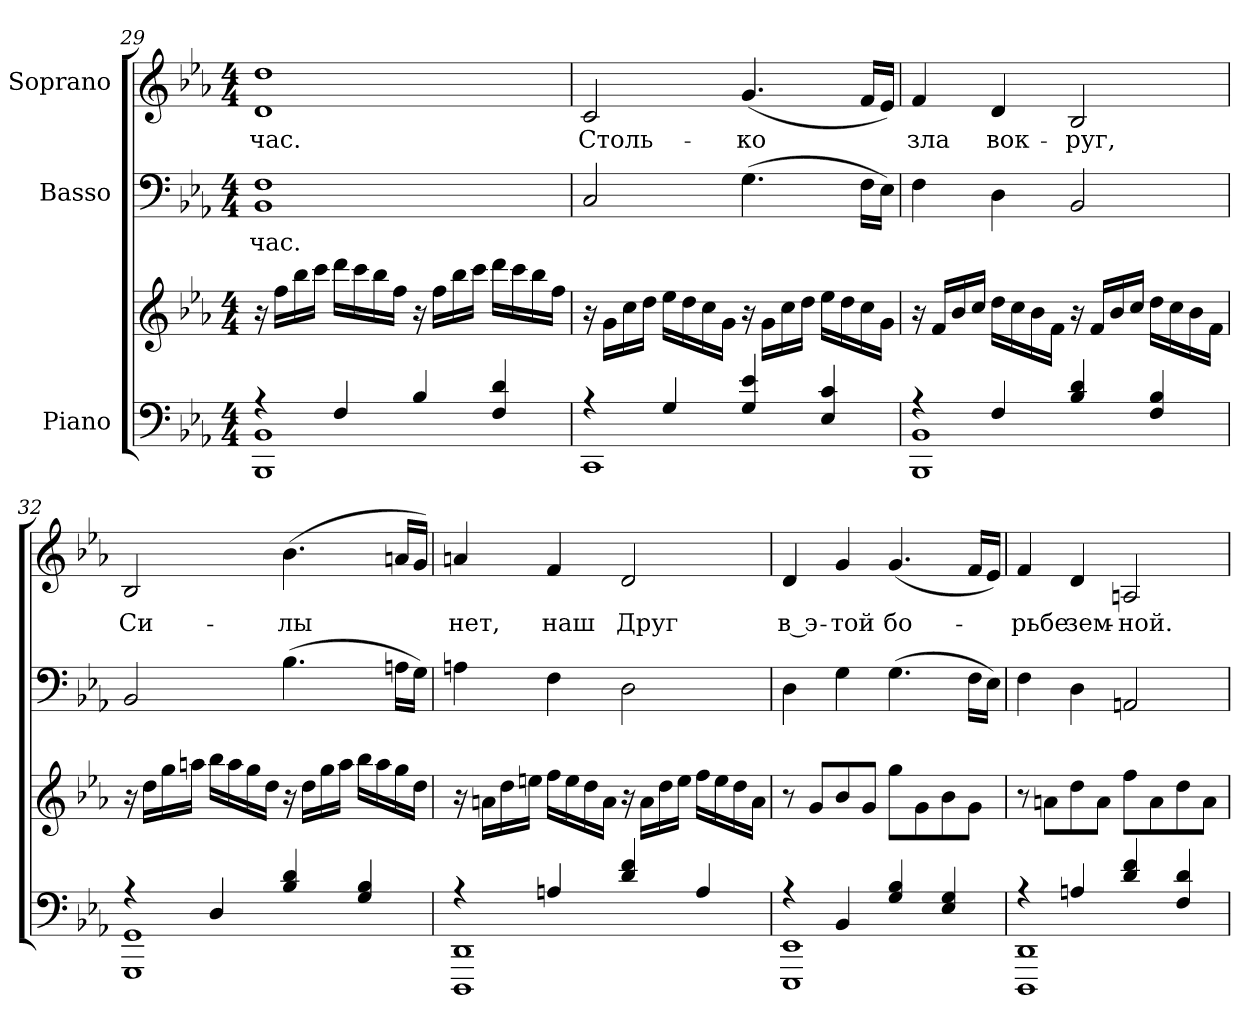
**kern	**kern	**kern	**text	**kern	**text
*part3	*part3	*part2	*part2	*part1	*part1
*staff4	*staff3	*staff2	*staff2	*staff1	*staff1
*I"Piano	*	*I"Basso	*	*I"Soprano	*
*clefF4	*clefG2	*clefF4	*	*clefG2	*
*k[b-e-a-]	*k[b-e-a-]	*k[b-e-a-]	*	*k[b-e-a-]	*
*c:	*c:	*c:	*	*c:	*
*M4/4	*M4/4	*M4/4	*	*M4/4	*
=29	=29	=29	=29	=29	=29
*^	*	*	*	*	*
!	!	!	!	!LO:LY:a:color=#000000	!	!
!	!	!	!	!	!	!LO:LY:b:color=#000000
4r	1BBB-i 1BB-i	16r	1BB-i 1Fi	час.	1di 1ddi	час.
.	.	16ffi\LL	.	.	.	.
.	.	16bb-i\	.	.	.	.
.	.	16ccci\JJ	.	.	.	.
4Fi/	.	16dddi\LL	.	.	.	.
.	.	16ccci\	.	.	.	.
.	.	16bb-i\	.	.	.	.
.	.	16ffi\JJ	.	.	.	.
4B-i/	.	16r	.	.	.	.
.	.	16ffi\LL	.	.	.	.
.	.	16bb-i\	.	.	.	.
.	.	16ccci\JJ	.	.	.	.
4Fi/ 4di	.	16dddi\LL	.	.	.	.
.	.	16ccci\	.	.	.	.
.	.	16bb-i\	.	.	.	.
.	.	16ffi\JJ	.	.	.	.
=30	=30	=30	=30	=30	=30	=30
!	!	!	!	!	!	!LO:LY:b:color=#000000
4r	1CCi	16r	2Ci/	.	2ci/	Столь-
.	.	16gi\LL	.	.	.	.
.	.	16cci\	.	.	.	.
.	.	16ddi\JJ	.	.	.	.
4Gi/	.	16ee-i\LL	.	.	.	.
.	.	16ddi\	.	.	.	.
.	.	16cci\	.	.	.	.
.	.	16gi\JJ	.	.	.	.
!	!	!	!	!	!	!LO:LY:b:color=#000000
4Gi/ 4e-i	.	16r	(4.Gi\	.	(4.gi/	-ко
.	.	16gi\LL	.	.	.	.
.	.	16cci\	.	.	.	.
.	.	16ddi\JJ	.	.	.	.
4E-i/ 4ci	.	16ee-i\LL	.	.	.	.
.	.	16ddi\	.	.	.	.
.	.	16cci\	16Fi\LL	.	16fi/LL	.
.	.	16gi\JJ	16E-i\JJ)	.	16e-i/JJ)	.
!!LO:PB:g=z
=31	=31	=31	=31	=31	=31	=31
!	!	!	!	!	!	!LO:LY:b:color=#000000
4r	1BBB-i 1BB-i	16r	4Fi\	.	4fi/	зла
.	.	16fi/LL	.	.	.	.
.	.	16b-i/	.	.	.	.
.	.	16cci/JJ	.	.	.	.
!	!	!	!	!	!	!LO:LY:b:color=#000000
4Fi/	.	16ddi\LL	4Di\	.	4di/	вок-
.	.	16cci\	.	.	.	.
.	.	16b-i\	.	.	.	.
.	.	16fi\JJ	.	.	.	.
!	!	!	!	!	!	!LO:LY:b:color=#000000
4B-i/ 4di	.	16r	2BB-i/	.	2B-i/	-руг,
.	.	16fi/LL	.	.	.	.
.	.	16b-i/	.	.	.	.
.	.	16cci/JJ	.	.	.	.
4Fi/ 4B-i	.	16ddi\LL	.	.	.	.
.	.	16cci\	.	.	.	.
.	.	16b-i\	.	.	.	.
.	.	16fi\JJ	.	.	.	.
=32	=32	=32	=32	=32	=32	=32
!	!	!	!	!	!	!LO:LY:b:color=#000000
4r	1GGGi 1GGi	16r	2BB-i/	.	2B-i/	Си-
.	.	16ddi\LL	.	.	.	.
.	.	16ggi\	.	.	.	.
.	.	16aani\JJ	.	.	.	.
4Di/	.	16bb-i\LL	.	.	.	.
.	.	16aai\	.	.	.	.
.	.	16ggi\	.	.	.	.
.	.	16ddi\JJ	.	.	.	.
!	!	!	!	!	!	!LO:LY:b:color=#000000
4B-i/ 4di	.	16r	(4.B-i\	.	(4.b-i\	-лы
.	.	16ddi\LL	.	.	.	.
.	.	16ggi\	.	.	.	.
.	.	16aai\JJ	.	.	.	.
4Gi/ 4B-i	.	16bb-i\LL	.	.	.	.
.	.	16aai\	.	.	.	.
.	.	16ggi\	16Ani\LL	.	16ani/LL	.
.	.	16ddi\JJ	16Gi\JJ)	.	16gi/JJ)	.
=33	=33	=33	=33	=33	=33	=33
!	!	!	!	!	!	!LO:LY:b:color=#000000
4r	1DDDi 1DDi	16r	4Ani\	.	4ani/	нет,
.	.	16ani\LL	.	.	.	.
.	.	16ddi\	.	.	.	.
.	.	16eeni\JJ	.	.	.	.
!	!	!	!	!	!	!LO:LY:b:color=#000000
4Ani/	.	16ffi\LL	4Fi\	.	4fi/	наш
.	.	16eei\	.	.	.	.
.	.	16ddi\	.	.	.	.
.	.	16ai\JJ	.	.	.	.
!	!	!	!	!	!	!LO:LY:b:color=#000000
4di/ 4fi	.	16r	2Di\	.	2di/	Друг
.	.	16ai\LL	.	.	.	.
.	.	16ddi\	.	.	.	.
.	.	16eei\JJ	.	.	.	.
4Ai/	.	16ffi\LL	.	.	.	.
.	.	16eei\	.	.	.	.
.	.	16ddi\	.	.	.	.
.	.	16ai\JJ	.	.	.	.
!!LO:LB:g=z
=34	=34	=34	=34	=34	=34	=34
!	!	!	!	!	!	!LO:LY:b:color=#000000
4r	1EEE-i 1EE-i	8r	4Di\	.	4di/	в э-
.	.	8gi/L	.	.	.	.
!	!	!	!	!	!	!LO:LY:b:color=#000000
4BB-i/	.	8b-i/	4Gi\	.	4gi/	-той
.	.	8gi/J	.	.	.	.
!	!	!	!	!	!	!LO:LY:b:color=#000000
4Gi/ 4B-i	.	8ggi\L	(4.Gi\	.	(4.gi/	бо-
.	.	8gi\	.	.	.	.
4E-i/ 4Gi	.	8b-i\	.	.	.	.
.	.	8gi\J	16Fi\LL	.	16fi/LL	.
.	.	.	16E-i\JJ)	.	16e-i/JJ)	.
=35	=35	=35	=35	=35	=35	=35
!	!	!	!	!	!	!LO:LY:b:color=#000000
4r	1DDDi 1DDi	8r	4Fi\	.	4fi/	-рьбе
.	.	8ani\L	.	.	.	.
!	!	!	!	!	!	!LO:LY:b:color=#000000
4Ani/	.	8ddi\	4Di\	.	4di/	зем-
.	.	8ai\J	.	.	.	.
!	!	!	!	!	!	!LO:LY:b:color=#000000
4di/ 4fi	.	8ffi\L	2AAni/	.	2Ani/	-ной.
.	.	8ai\	.	.	.	.
4Fi/ 4di	.	8ddi\	.	.	.	.
.	.	8ai\J	.	.	.	.
*v	*v	*	*	*	*	*
=	=	=	=	=	=
*-	*-	*-	*-	*-	*-
